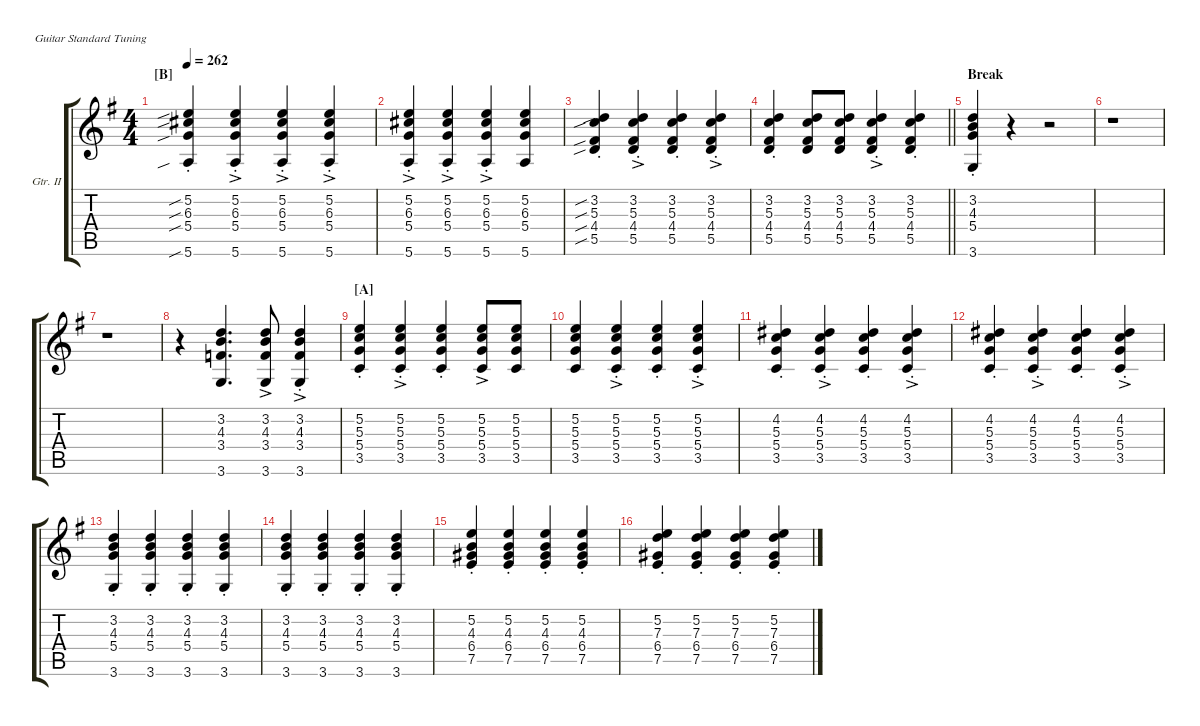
\hideDynamics
\bracketExtendMode groupsimilarinstruments
\firstSystemTrackNameOrientation horizontal
\otherSystemsTrackNameOrientation horizontal
\track ("Guitar II" "Gtr. II") {instrument acousticguitarsteel}
\staff {score tabs}
\tuning (E4 B3 G3 D3 A2 E2)
\ts (4 4)
\section ("B" "")
\tempo 262
\clef g2
\ks g
(5.2{sib st} 6.3{sib st} 5.4{sib st} 5.6{sib st}).4{dy mp} (5.2{ac st} 6.3{ac st} 5.4{ac st} 5.6{ac st}).4 (5.2{ac st} 6.3{ac st} 5.4{ac st} 5.6{ac st}).4 (5.2{ac st} 6.3{ac st} 5.4{ac st} 5.6{ac st}).4 |
(5.2{ac st} 6.3{ac st} 5.4{ac st} 5.6{ac st}).4 (5.2{ac st} 6.3{ac st} 5.4{ac st} 5.6{ac st}).4 (5.2{ac st} 6.3{ac st} 5.4{ac st} 5.6{ac st}).4 (5.2 6.3 5.4 5.6).4 |
(5.5{sib st} 4.4{sib st} 5.3{sib st} 3.2{sib st}).4 (5.5{ac st} 4.4{ac st} 5.3{ac st} 3.2{ac st}).4 (5.5{st} 4.4{st} 5.3{st} 3.2{st}).4 (5.5{ac st} 4.4{ac st} 5.3{ac st} 3.2{ac st}).4 |
\barLineRight lightlight
(5.5{st} 4.4{st} 5.3{st} 3.2{st}).4 (5.5 4.4 5.3 3.2).8 (5.5 4.4 5.3 3.2).8 (5.5{ac st} 4.4{ac st} 5.3{ac st} 3.2{ac st}).4 (5.5{st} 4.4{st} 5.3{st} 3.2{st}).4 |
\section ("" "Break")
(3.2{st} 4.3{st} 5.4{st} 3.6{st}).4 r.4 r.2 |
r.1 |
r.1 |
r.4 (3.2 4.3 3.4 3.6).4{d} (3.2{ac} 4.3{ac} 3.4{ac} 3.6{ac}).8 (3.2{ac st} 4.3{ac st} 3.4{ac st} 3.6{st}).4 |
\section ("A" "")
(3.5{st} 5.4{st} 5.3{st} 5.2{st}).4 (3.5{ac st} 5.4{ac st} 5.3{ac st} 5.2{ac st}).4 (3.5{st} 5.4{st} 5.3{st} 5.2{st}).4 (3.5{ac} 5.4{ac} 5.3{ac} 5.2{ac}).8 (3.5 5.4 5.3 5.2).8 |
(3.5 5.4 5.3 5.2).4 (3.5{ac st} 5.4{ac st} 5.3{ac st} 5.2{ac st}).4 (3.5{st} 5.4{st} 5.3{st} 5.2{st}).4 (3.5{ac st} 5.4{ac st} 5.3{ac st} 5.2{ac st}).4 |
(3.5{st} 5.4{st} 5.3{st} 4.2{st}).4 (3.5{ac st} 5.4{ac st} 5.3{ac st} 4.2{ac st}).4 (3.5{st} 5.4{st} 5.3{st} 4.2{st}).4 (3.5{ac st} 5.4{ac st} 5.3{ac st} 4.2{ac st}).4 |
(3.5{st} 5.4{st} 5.3{st} 4.2{st}).4 (3.5{ac st} 5.4{ac st} 5.3{ac st} 4.2{ac st}).4 (3.5{st} 5.4{st} 5.3{st} 4.2{st}).4 (3.5{ac st} 5.4{ac st} 5.3{ac st} 4.2{ac st}).4 |
(3.2{st} 4.3{st} 5.4{st} 3.6{st}).4 (3.2{st} 4.3{st} 5.4{st} 3.6{st}).4 (3.2{st} 4.3{st} 5.4{st} 3.6{st}).4 (3.2{st} 4.3{st} 5.4{st} 3.6{st}).4 |
(3.2{st} 4.3{st} 5.4{st} 3.6{st}).4 (3.2{st} 4.3{st} 5.4{st} 3.6{st}).4 (3.2{st} 4.3{st} 5.4{st} 3.6{st}).4 (3.2{st} 4.3{st} 5.4{st} 3.6{st}).4 |
(7.5{st} 6.4{st} 4.3{st} 5.2{st}).4 (7.5{st} 6.4{st} 4.3{st} 5.2{st}).4 (7.5{st} 6.4{st} 4.3{st} 5.2{st}).4 (7.5{st} 6.4{st} 4.3{st} 5.2{st}).4 |
(7.5{st} 6.4{st} 7.3{st} 5.2{st}).4 (7.5{st} 6.4{st} 7.3{st} 5.2{st}).4 (7.5{st} 6.4{st} 7.3{st} 5.2{st}).4 (7.5{st} 6.4{st} 7.3{st} 5.2{st}).4
